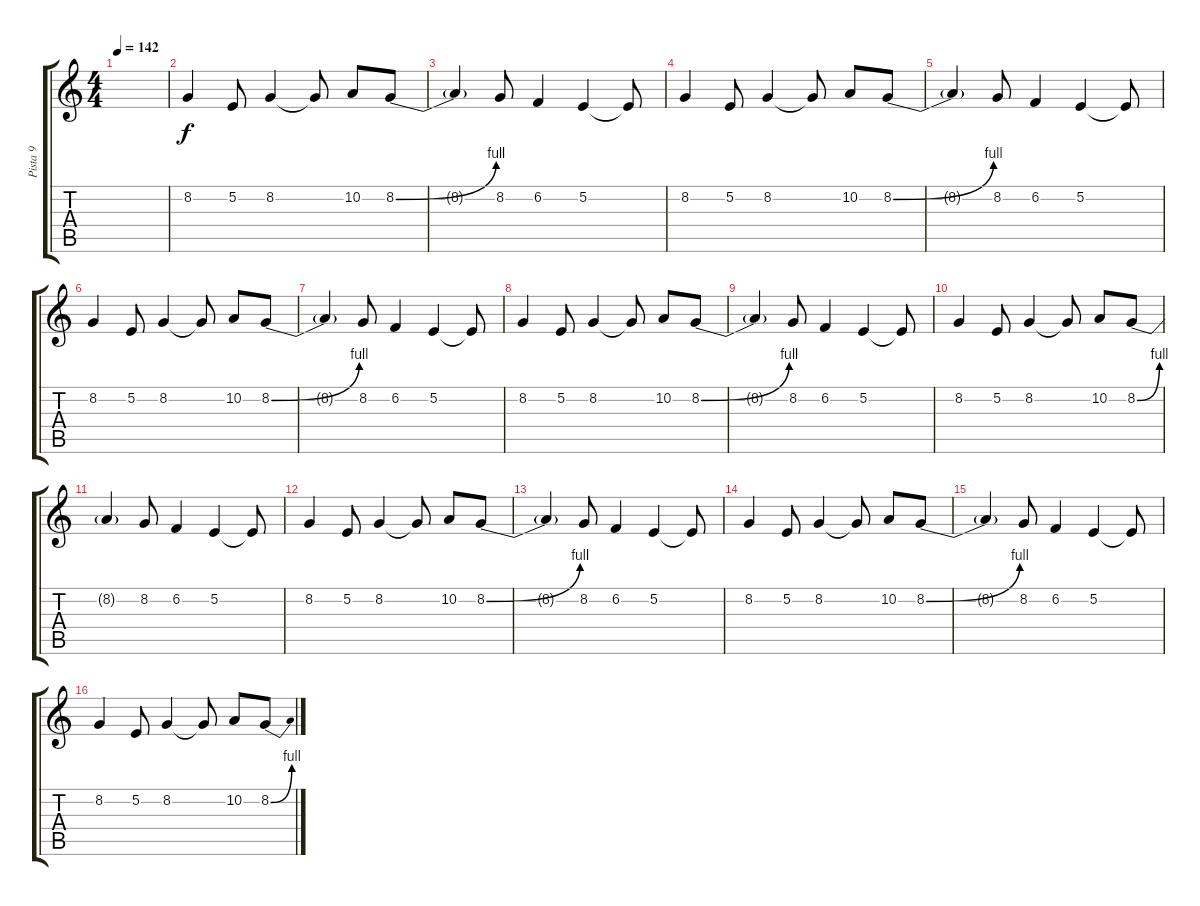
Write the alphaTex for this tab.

\track ("Pista 9" "Pista 9") {instrument violin}
\staff {score tabs}
\tuning (E4 B3 G3 D3 A2 E2) {hide}
\ts (4 4)
\tempo 142
\clef g2
\ks c
|
8.2.4 5.2.8 8.2.4 8.2{t}.8 10.2.8 8.2{be (bend 0 0 60 4)}.8 |
8.2{t}.4 8.2.8 6.2.4 5.2.4 5.2{t}.8 |
8.2.4 5.2.8 8.2.4 8.2{t}.8 10.2.8 8.2{be (bend 0 0 60 4)}.8 |
8.2{t}.4 8.2.8 6.2.4 5.2.4 5.2{t}.8 |
8.2.4 5.2.8 8.2.4 8.2{t}.8 10.2.8 8.2{be (bend 0 0 60 4)}.8 |
8.2{t}.4 8.2.8 6.2.4 5.2.4 5.2{t}.8 |
8.2.4 5.2.8 8.2.4 8.2{t}.8 10.2.8 8.2{be (bend 0 0 60 4)}.8 |
8.2{t}.4 8.2.8 6.2.4 5.2.4 5.2{t}.8 |
8.2.4 5.2.8 8.2.4 8.2{t}.8 10.2.8 8.2{be (bend 0 0 60 4)}.8 |
8.2{t}.4 8.2.8 6.2.4 5.2.4 5.2{t}.8 |
8.2.4 5.2.8 8.2.4 8.2{t}.8 10.2.8 8.2{be (bend 0 0 60 4)}.8 |
8.2{t}.4 8.2.8 6.2.4 5.2.4 5.2{t}.8 |
8.2.4 5.2.8 8.2.4 8.2{t}.8 10.2.8 8.2{be (bend 0 0 60 4)}.8 |
8.2{t}.4 8.2.8 6.2.4 5.2.4 5.2{t}.8 |
8.2.4 5.2.8 8.2.4 8.2{t}.8 10.2.8 8.2{be (bend 0 0 60 4)}.8
